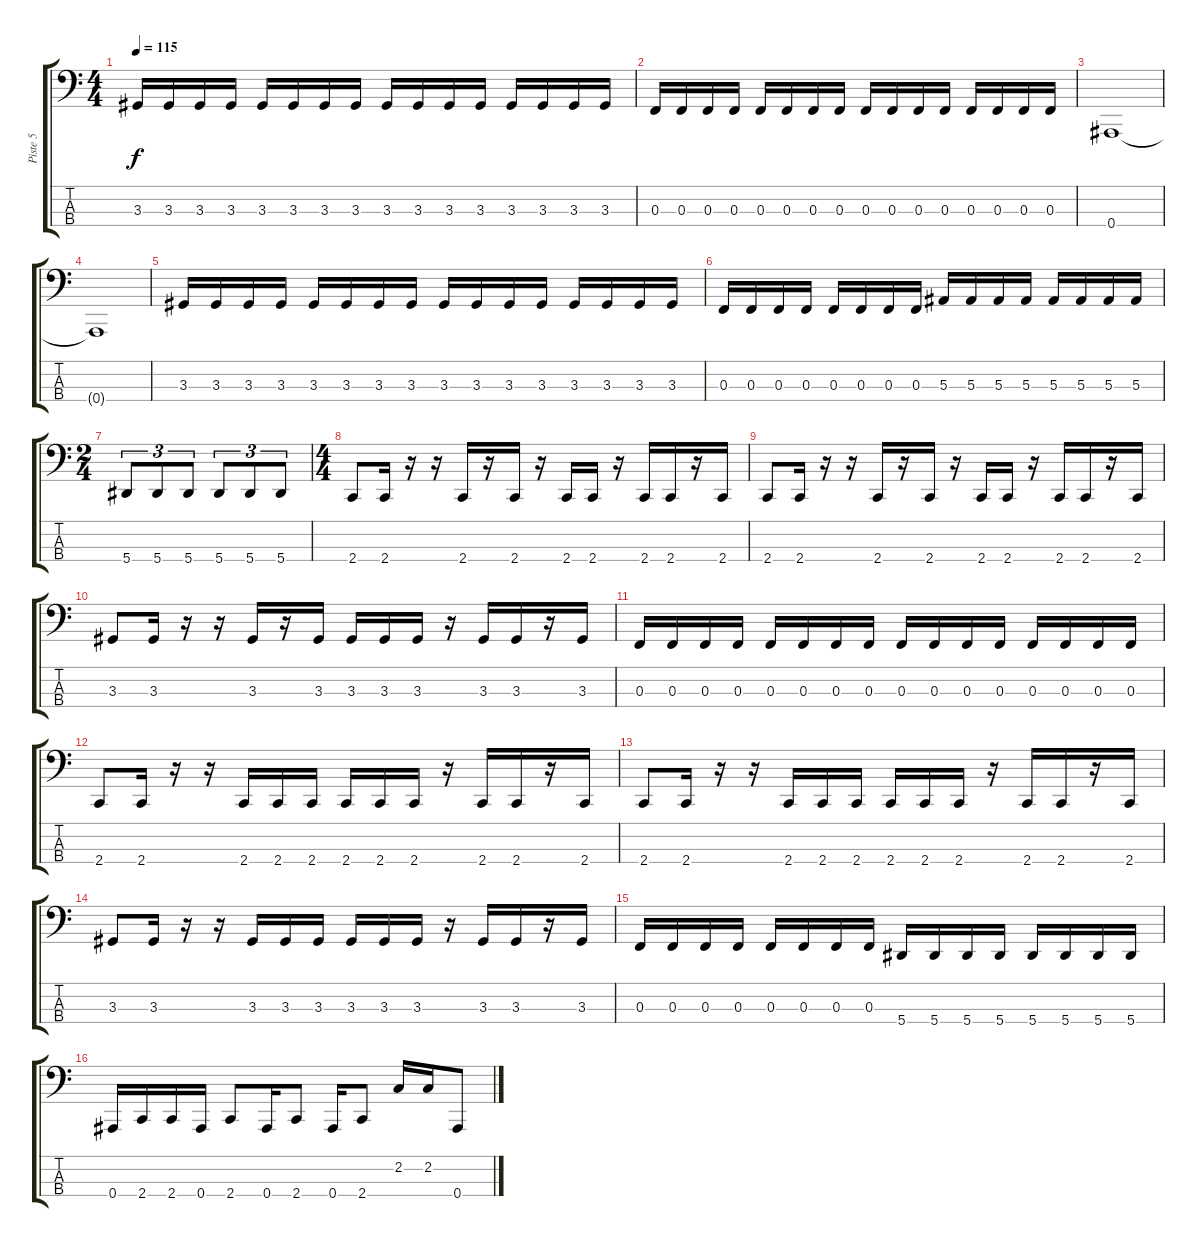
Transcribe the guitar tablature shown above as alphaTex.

\track ("Piste 5" "Piste 5") {instrument electricbasspick}
\staff {score tabs}
\tuning (Eb2 Bb1 F1 Bb0) {hide}
\ts (4 4)
\tempo 115
\clef f4
\ks c
3.3.16{dy f} 3.3.16 3.3.16 3.3.16 3.3.16 3.3.16 3.3.16 3.3.16 3.3.16 3.3.16 3.3.16 3.3.16 3.3.16 3.3.16 3.3.16 3.3.16 |
0.3.16 0.3.16 0.3.16 0.3.16 0.3.16 0.3.16 0.3.16 0.3.16 0.3.16 0.3.16 0.3.16 0.3.16 0.3.16 0.3.16 0.3.16 0.3.16 |
0.4.1 |
0.4{t}.1 |
3.3.16 3.3.16 3.3.16 3.3.16 3.3.16 3.3.16 3.3.16 3.3.16 3.3.16 3.3.16 3.3.16 3.3.16 3.3.16 3.3.16 3.3.16 3.3.16 |
0.3.16 0.3.16 0.3.16 0.3.16 0.3.16 0.3.16 0.3.16 0.3.16 5.3.16 5.3.16 5.3.16 5.3.16 5.3.16 5.3.16 5.3.16 5.3.16 |
\ts (2 4)
5.4.8{tu (3 2)} 5.4.8{tu (3 2)} 5.4.8{tu (3 2)} 5.4.8{tu (3 2)} 5.4.8{tu (3 2)} 5.4.8{tu (3 2)} |
\ts (4 4)
2.4.8 2.4.16 r.16 r.16 2.4.16 r.16 2.4.16 r.16 2.4.16 2.4.16 r.16 2.4.16 2.4.16 r.16 2.4.16 |
2.4.8 2.4.16 r.16 r.16 2.4.16 r.16 2.4.16 r.16 2.4.16 2.4.16 r.16 2.4.16 2.4.16 r.16 2.4.16 |
3.3.8 3.3.16 r.16 r.16 3.3.16 r.16 3.3.16 3.3.16 3.3.16 3.3.16 r.16 3.3.16 3.3.16 r.16 3.3.16 |
0.3.16 0.3.16 0.3.16 0.3.16 0.3.16 0.3.16 0.3.16 0.3.16 0.3.16 0.3.16 0.3.16 0.3.16 0.3.16 0.3.16 0.3.16 0.3.16 |
2.4.8 2.4.16 r.16 r.16 2.4.16 2.4.16 2.4.16 2.4.16 2.4.16 2.4.16 r.16 2.4.16 2.4.16 r.16 2.4.16 |
2.4.8 2.4.16 r.16 r.16 2.4.16 2.4.16 2.4.16 2.4.16 2.4.16 2.4.16 r.16 2.4.16 2.4.16 r.16 2.4.16 |
3.3.8 3.3.16 r.16 r.16 3.3.16 3.3.16 3.3.16 3.3.16 3.3.16 3.3.16 r.16 3.3.16 3.3.16 r.16 3.3.16 |
0.3.16 0.3.16 0.3.16 0.3.16 0.3.16 0.3.16 0.3.16 0.3.16 5.4.16 5.4.16 5.4.16 5.4.16 5.4.16 5.4.16 5.4.16 5.4.16 |
0.4.16 2.4.16 2.4.16 0.4.16 2.4.8 0.4.16 2.4.8 0.4.16 2.4.8 2.2.16 2.2.16 0.4.8
